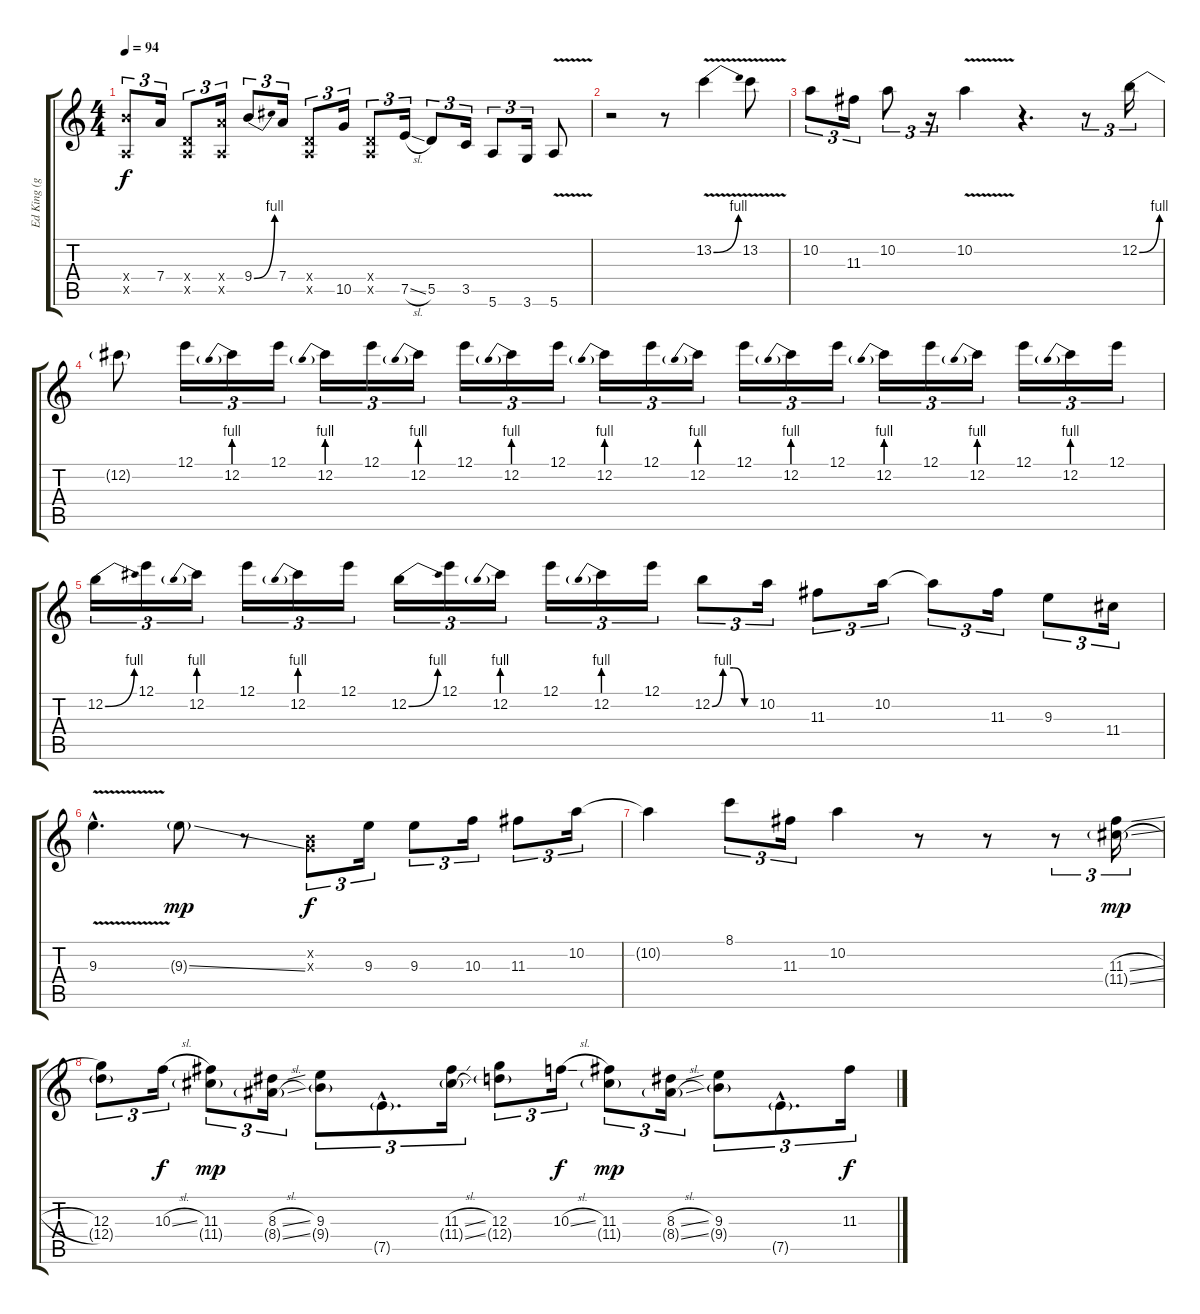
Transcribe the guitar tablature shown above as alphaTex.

\track ("Ed King (guitar fills)" "Ed King (g") {instrument overdrivenguitar}
\staff {score tabs}
\tuning (E4 B3 G3 D3 A2 E2) {hide}
\ts (4 4)
\tempo 94
\clef g2
\ks c
(9.4{x} 0.5{x}).8{tu (3 2) dy f} 7.4.16{tu (3 2)} (0.4{x} 0.5{x}).8{tu (3 2)} (7.4{x} 0.5{x}).16{tu (3 2)} 9.4{be (bend 0 0 60 4)}.8{tu (3 2)} 7.4.16{tu (3 2)} (0.4{x} 0.5{x}).8{tu (3 2)} 10.5.16{tu (3 2)} (0.4{x} 0.5{x}).8{tu (3 2)} 7.5{sl}.16{tu (3 2)} 5.5.8{tu (3 2)} 3.5.16{tu (3 2)} 5.6.8{tu (3 2)} 3.6.16{tu (3 2)} 5.6{v}.8 |
r.2 r.8 13.2{be (bend 0 0 60 4) v}.4 13.2{v}.8 |
10.2.8{tu (3 2)} 11.3.16{tu (3 2)} 10.2.8{tu (3 2)} r.16{tu (3 2)} 10.2{v}.4 r.4{d} r.8{tu (3 2)} 12.2{be (bend 0 0 60 4)}.16{tu (3 2)} |
12.2{t}.8 12.1.16{tu (3 2)} 12.2{be (prebend 0 4 60 4)}.16{tu (3 2)} 12.1.16{tu (3 2)} 12.2{be (prebend 0 4 60 4)}.16{tu (3 2)} 12.1.16{tu (3 2)} 12.2{be (prebend 0 4 60 4)}.16{tu (3 2)} 12.1.16{tu (3 2)} 12.2{be (prebend 0 4 60 4)}.16{tu (3 2)} 12.1.16{tu (3 2)} 12.2{be (prebend 0 4 60 4)}.16{tu (3 2)} 12.1.16{tu (3 2)} 12.2{be (prebend 0 4 60 4)}.16{tu (3 2)} 12.1.16{tu (3 2)} 12.2{be (prebend 0 4 60 4)}.16{tu (3 2)} 12.1.16{tu (3 2)} 12.2{be (prebend 0 4 60 4)}.16{tu (3 2)} 12.1.16{tu (3 2)} 12.2{be (prebend 0 4 60 4)}.16{tu (3 2)} 12.1.16{tu (3 2)} 12.2{be (prebend 0 4 60 4)}.16{tu (3 2)} 12.1.16{tu (3 2)} |
12.2{be (bend 0 0 60 4)}.16{tu (3 2)} 12.1.16{tu (3 2)} 12.2{be (prebend 0 4 60 4)}.16{tu (3 2)} 12.1.16{tu (3 2)} 12.2{be (prebend 0 4 60 4)}.16{tu (3 2)} 12.1.16{tu (3 2)} 12.2{be (bend 0 0 60 4)}.16{tu (3 2)} 12.1.16{tu (3 2)} 12.2{be (prebend 0 4 60 4)}.16{tu (3 2)} 12.1.16{tu (3 2)} 12.2{be (prebend 0 4 60 4)}.16{tu (3 2)} 12.1.16{tu (3 2)} 12.2{be (custom 0 0 15 4 30 4 45 0 60 0)}.8{tu (3 2)} 10.2.16{tu (3 2)} 11.3.8{tu (3 2)} 10.2.16{tu (3 2)} 10.2{t}.8{tu (3 2)} 11.3.16{tu (3 2)} 9.3.8{tu (3 2)} 11.4.16{tu (3 2)} |
9.3{v hac}.4{d} 9.3{ss g}.8{dy mp} r.8 (0.2{x} 0.3{x}).8{tu (3 2) dy f} 9.3.16{tu (3 2)} 9.3.8{tu (3 2)} 10.3.16{tu (3 2)} 11.3.8{tu (3 2)} 10.2.16{tu (3 2)} |
10.2{t}.4 8.1.8{tu (3 2)} 11.3.16{tu (3 2)} 10.2.4 r.8 r.8 r.8{tu (3 2)} (11.3{sl} 11.4{sl g}).16{tu (3 2) dy mp} |
(12.3 12.4{g}).8{tu (3 2)} 10.3{sl}.16{tu (3 2) dy f} (11.3 11.4{g}).8{tu (3 2) dy mp} (8.3{sl} 8.4{sl g}).16{tu (3 2)} (9.3 9.4{g}).8{tu (3 2)} 7.5{g hac}.8{d tu (3 2)} (11.3{sl} 11.4{sl g}).16{tu (3 2)} (12.3 12.4{g}).8{tu (3 2)} 10.3{sl}.16{tu (3 2) dy f} (11.3 11.4{g}).8{tu (3 2) dy mp} (8.3{sl} 8.4{sl g}).16{tu (3 2)} (9.3 9.4{g}).8{tu (3 2)} 7.5{g hac}.8{d tu (3 2)} 11.3{sl}.16{tu (3 2) dy f}
